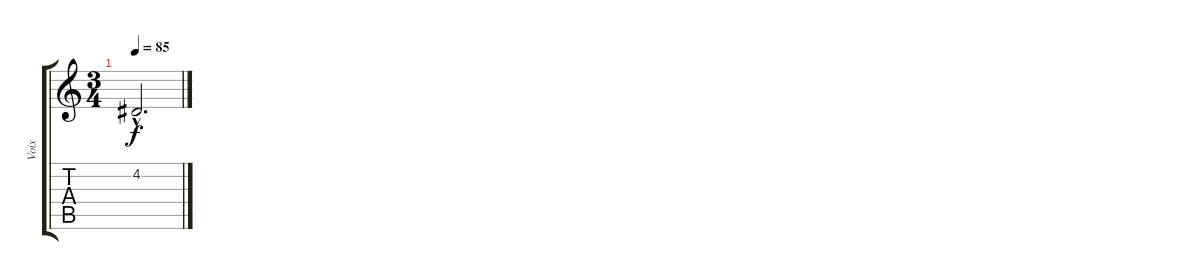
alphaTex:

\track ("Voix" "Voix") {instrument choiraahs}
\staff {score tabs}
\tuning (E4 B3 G3 D3 A2 E2) {hide}
\ts (3 4)
\tempo 85
\clef g2
\ks c
4.2{hac}.2{d dy f}
